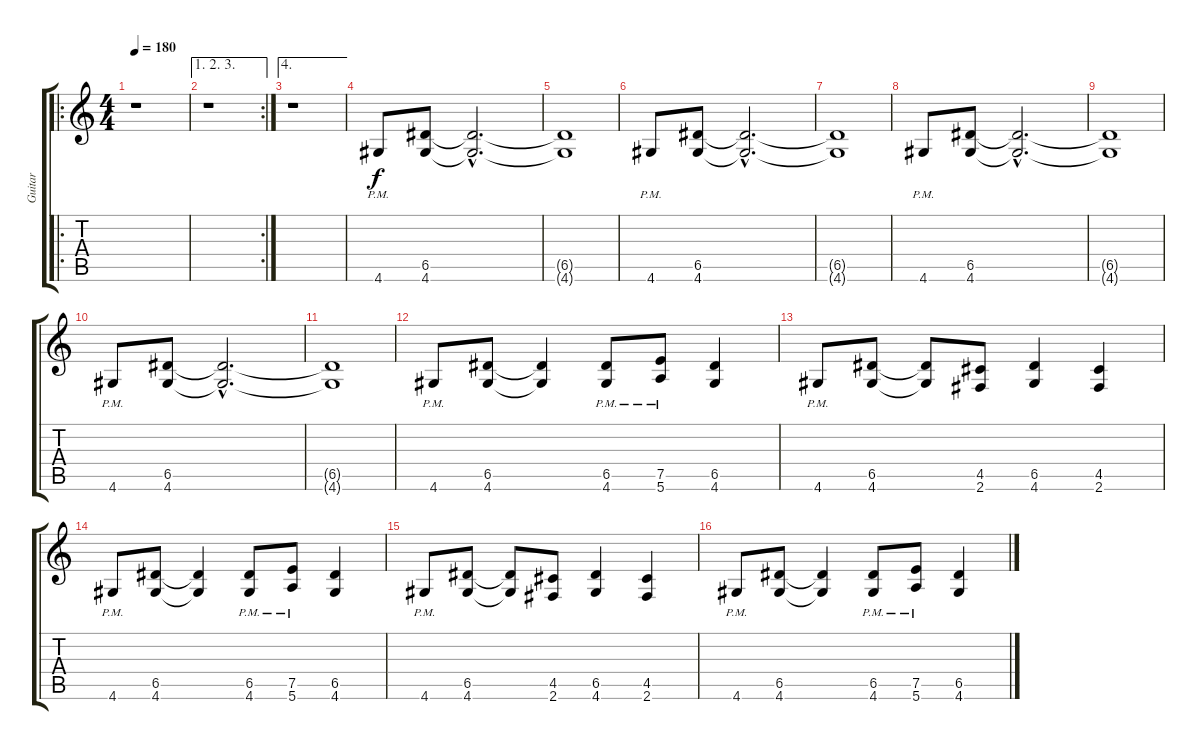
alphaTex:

\track ("Guitar" "Guitar") {instrument distortionguitar}
\staff {score tabs}
\tuning (E4 B3 G3 D3 A2 E2) {hide}
\ro
\ts (4 4)
\tempo 180
\clef g2
\ks c
r.1{dy f instrument distortionguitar} |
\ae (1 2 3)
\rc 2
r.1 |
\ae 4
r.1 |
4.6{pm}.8 (6.5 4.6).8 (6.5{hac t} 4.6{hac t}).2{d} |
(6.5{t} 4.6{t}).1 |
4.6{pm}.8 (6.5 4.6).8 (6.5{hac t} 4.6{hac t}).2{d} |
(6.5{t} 4.6{t}).1 |
4.6{pm}.8 (6.5 4.6).8 (6.5{hac t} 4.6{hac t}).2{d} |
(6.5{t} 4.6{t}).1 |
4.6{pm}.8 (6.5 4.6).8 (6.5{hac t} 4.6{hac t}).2{d} |
(6.5{t} 4.6{t}).1 |
4.6{pm}.8 (6.5 4.6).8 (6.5{t} 4.6{t}).4 (6.5{pm} 4.6{pm}).8 (7.5{pm} 5.6{pm}).8 (6.5 4.6).4 |
4.6{pm}.8 (6.5 4.6).8 (6.5{t} 4.6{t}).8 (4.5 2.6).8 (6.5 4.6).4 (4.5 2.6).4 |
4.6{pm}.8 (6.5 4.6).8 (6.5{t} 4.6{t}).4 (6.5{pm} 4.6{pm}).8 (7.5{pm} 5.6{pm}).8 (6.5 4.6).4 |
4.6{pm}.8 (6.5 4.6).8 (6.5{t} 4.6{t}).8 (4.5 2.6).8 (6.5 4.6).4 (4.5 2.6).4 |
4.6{pm}.8 (6.5 4.6).8 (6.5{t} 4.6{t}).4 (6.5{pm} 4.6{pm}).8 (7.5{pm} 5.6{pm}).8 (6.5 4.6).4
